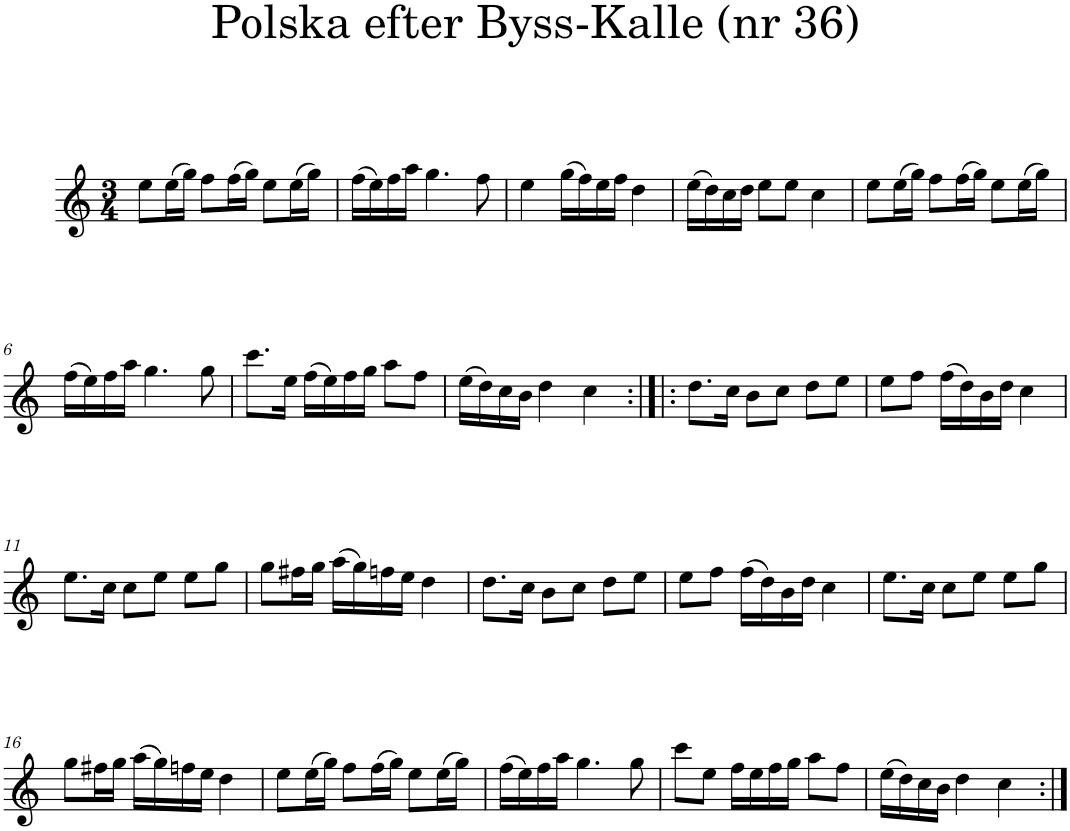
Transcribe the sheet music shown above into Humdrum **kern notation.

**kern
*part1
*staff1
*I"Piano
*I'Pno
*clefG2
*k[]
*M3/4
=1
8ee\L
(16ee\L
16gg\JJ)
8ff\L
(16ff\L
16gg\JJ)
8ee\L
(16ee\L
16gg\JJ)
=2
(16ff\LL
16ee\)
16ff\
16aa\JJ
4.gg\
8ff\
=3
4ee\
(16gg\LL
16ff\)
16ee\
16ff\JJ
4dd\
=4
(16ee\LL
16dd\)
16cc\
16dd\JJ
8ee\L
8ee\J
4cc\
=5
8ee\L
(16ee\L
16gg\JJ)
8ff\L
(16ff\L
16gg\JJ)
8ee\L
(16ee\L
16gg\JJ)
!!LO:LB:g=z
=6
(16ff\LL
16ee\)
16ff\
16aa\JJ
4.gg\
8gg\
=7
8.ccc\L
16ee\Jk
(16ff\LL
16ee\)
16ff\
16gg\JJ
8aa\L
8ff\J
=8
(16ee\LL
16dd\)
16cc\
16b\JJ
4dd\
4cc\
=9:|!|:
8.dd\L
16cc\Jk
8b\L
8cc\J
8dd\L
8ee\J
=10
8ee\L
8ff\J
(16ff\LL
16dd\)
16b\
16dd\JJ
4cc\
!!LO:LB:g=z
=11
8.ee\L
16cc\Jk
8cc\L
8ee\J
8ee\L
8gg\J
=12
8gg\L
16ff#X\L
16gg\JJ
(16aa\LL
16gg\)
16ffn\
16ee\JJ
4dd\
=13
8.dd\L
16cc\Jk
8b\L
8cc\J
8dd\L
8ee\J
=14
8ee\L
8ff\J
(16ff\LL
16dd\)
16b\
16dd\JJ
4cc\
=15
8.ee\L
16cc\Jk
8cc\L
8ee\J
8ee\L
8gg\J
!!LO:LB:g=z
=16
8gg\L
16ff#X\L
16gg\JJ
(16aa\LL
16gg\)
16ffn\
16ee\JJ
4dd\
=17
8ee\L
(16ee\L
16gg\JJ)
8ff\L
(16ff\L
16gg\JJ)
8ee\L
(16ee\L
16gg\JJ)
=18
(16ff\LL
16ee\)
16ff\
16aa\JJ
4.gg\
8gg\
=19
8ccc\L
8ee\J
16ff\LL
16ee\
16ff\
16gg\JJ
8aa\L
8ff\J
=20
(16ee\LL
16dd\)
16cc\
16b\JJ
4dd\
4cc\
=:|!
*-
